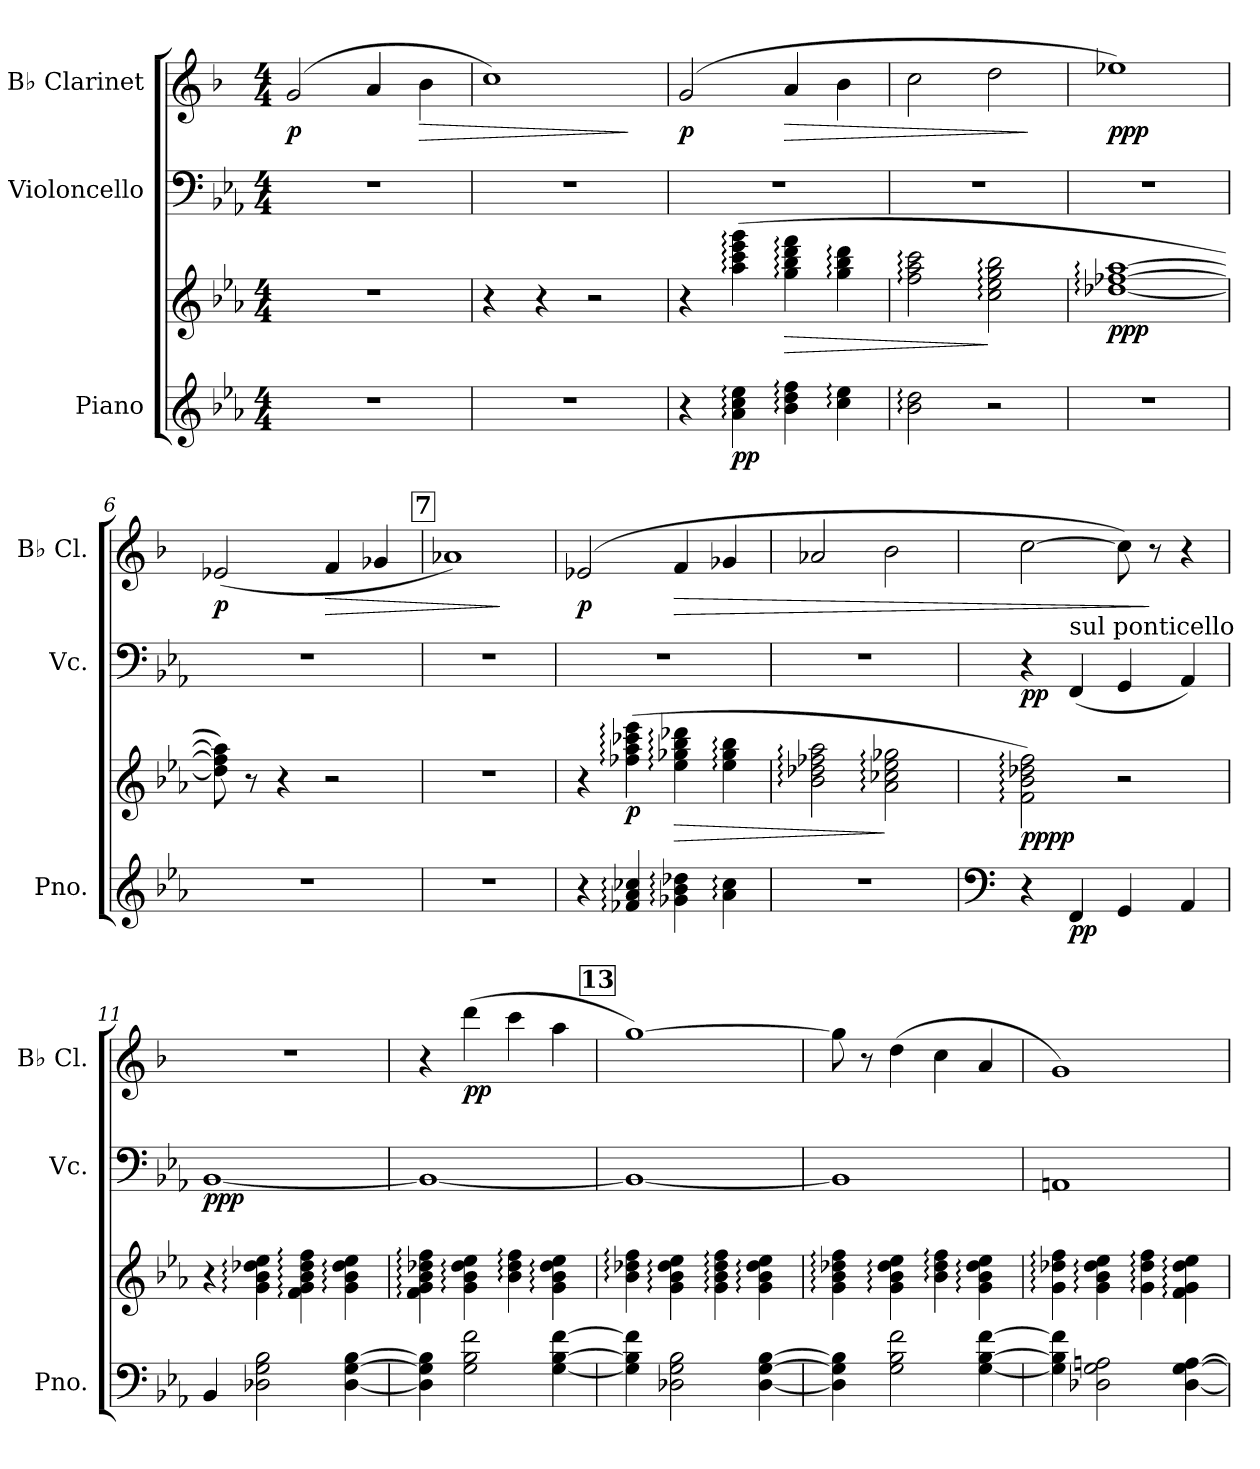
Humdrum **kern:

**kern	**kern	**dynam	**kern	**dynam	**kern	**dynam
*part3	*part3	*part3	*part2	*part2	*part1	*part1
*staff4	*staff3	*staff3/4	*staff2	*staff2	*staff1	*staff1
*I"Piano	*	*	*I"Violoncello	*	*I"B♭ Clarinet	*
*I'Pno.	*	*	*I'Vc.	*	*I'B♭ Cl.	*
*clefG2	*clefG2	*	*clefF4	*	*clefG2	*
*	*	*	*	*	*ITrd1c2	*
*k[b-e-a-]	*k[b-e-a-]	*	*k[b-e-a-]	*	*k[b-e-a-]	*
*M4/4	*M4/4	*	*M4/4	*	*M4/4	*
*MM68	*MM68	*	*MM68	*	*MM68	*
=1	=1	=1	=1	=1	=1	=1
!	!	!	!	!	!	!LO:DY:b
1r	1r	.	1r	.	(>2f/	p
.	.	.	.	.	4g/	.
!	!	!	!	!	!	!LO:HP:b
.	.	.	.	.	4a-\	>
=2	=2	=2	=2	=2	=2	=2
1r	4r	.	1r	.	1b-)	.
.	4r	.	.	.	.	.
.	2r	.	.	.	.	.
.	.	.	.	.	.	]
=3	=3	=3	=3	=3	=3	=3
!	!	!	!	!	!	!LO:DY:b
4r	4r	.	1r	.	(>2f/	p
!	!	!LO:DY:b=2	!	!	!	!
!	!	!LO:DY:n=1:b	!	!	!	!
4a-\: 4cc\: 4ee-\:	(>4aa-\: 4ccc\: 4eee-\: 4ggg\:	p p	.	.	.	.
!	!	!LO:HP:b	!	!	!	!LO:HP:b
4b-\: 4dd\: 4ff\:	4gg\: 4bb-\: 4ddd\: 4fff\:	>	.	.	4g/	>
4cc\: 4ee-\:	4gg\: 4bb-\: 4ddd\:	.	.	.	4a-\	.
=4	=4	=4	=4	=4	=4	=4
2b-\: 2dd\:	2ff\: 2aa-\: 2ccc\:	.	1r	.	2b-\	.
2r	2cc\: 2ee-\: 2gg\: 2bb-\:	]	.	.	2cc\	.
.	.	.	.	.	.	]
=5	=5	=5	=5	=5	=5	=5
!	!	!LO:DY:b	!	!	!	!LO:DY:b
1r	[1dd-X: [1ff-X: [1aa-:	ppp	1r	.	1dd-X)	ppp
=6	=6	=6	=6	=6	=6	=6
!	!	!	!	!	!	!LO:DY:b
1r	8dd-\] 8ff-\] 8aa-\])	.	1r	.	(<2d-X/	p
.	8r	.	.	.	.	.
.	4r	.	.	.	.	.
!	!	!	!	!	!	!LO:HP:b
.	2r	.	.	.	4e-/	>
.	.	.	.	.	4f-X/	.
!!LO:REH:place=s1:a:B:fs=14:t=7
=7	=7	=7	=7	=7	=7	=7
1r	1r	.	1r	.	1g-X)	.
.	.	.	.	.	.	]
!!LO:LB:g=z
=8	=8	=8	=8	=8	=8	=8
!	!	!	!	!	!	!LO:DY:b
4r	4r	.	1r	.	(>2d-X/	p
!	!	!LO:DY:b	!	!	!	!
4f-X/: 4a-/: 4cc-X/:	(>4ff-X\: 4aa-\: 4ccc-X\: 4eee-\:	p	.	.	.	.
!	!	!LO:HP:b	!	!	!	!LO:HP:b
4g-X\: 4b-\: 4dd-X\:	4ee-\: 4gg-X\: 4bb-\: 4ddd-X\:	>	.	.	4e-/	>
4a-\: 4cc-\:	4ee-\: 4gg-\: 4bb-\:	.	.	.	4f-X/	.
=9	=9	=9	=9	=9	=9	=9
1r	2b-\: 2dd-X\: 2ff-X\: 2aa-\:	.	1r	.	2g-X/	.
.	2a-\: 2cc-X\: 2ee-\: 2gg-X\:	]	.	.	2a-\	.
=10	=10	=10	=10	=10	=10	=10
*clefF4	*	*	*	*	*	*
!	!	!LO:DY:b	!	!	!	!
!	!	!LO:DY:n=1:b	!	!LO:DY:b	!	!
4r	2f\: 2b-\: 2dd-X\: 2ff\:)	pp pp	4r	pp	[2b-\	.
!	!	!	!LO:TX:a:t=sul ponticello	!	!	!
!	!	!LO:DY:n=2:b=2	!	!	!	!
4FF/	.	pp	(<4FF/	.	.	.
4GG/	2r	.	4GG/	.	8b-\])	.
.	.	.	.	.	8r	]
4AA-/	.	.	4AA-/)	.	4r	.
=11	=11	=11	=11	=11	=11	=11
!	!	!	!	!LO:DY:b	!	!
4BB-/	4r	.	[1BB-	ppp	1r	.
2D-X\ 2G\ 2B-\	4g\: 4b-\: 4dd-X\: 4ee-\:	.	.	.	.	.
.	4f\: 4g\: 4b-\: 4dd-\: 4ff\:	.	.	.	.	.
[4D-\ [4G\ [4B-\	4g\: 4b-\: 4dd-\: 4ee-\:	.	.	.	.	.
=12	=12	=12	=12	=12	=12	=12
4D-\] 4G\] 4B-\]	4f\: 4g\: 4b-\: 4dd-X\: 4ff\:	.	1BB-_	.	4r	.
!	!	!	!	!	!	!LO:DY:b
2G\ 2B-\ 2f\	4g\: 4b-\: 4dd-\: 4ee-\:	.	.	.	(>4ccc\	pp
.	4b-\: 4dd-\: 4ff\:	.	.	.	4bb-\	.
[4G\ [4B-\ [4f\	4g\: 4b-\: 4dd-\: 4ee-\:	.	.	.	4gg\	.
!!LO:PB:g=z
!!LO:REH:place=s1:a:B:fs=14:t=13
=13	=13	=13	=13	=13	=13	=13
4G\] 4B-\] 4f\]	4b-\: 4dd-X\: 4ff\:	.	1BB-_	.	[1ff)	.
2D-X\ 2G\ 2B-\	4g\: 4b-\: 4dd-\: 4ee-\:	.	.	.	.	.
.	4g\: 4b-\: 4dd-\: 4ff\:	.	.	.	.	.
[4D-\ [4G\ [4B-\	4g\: 4b-\: 4dd-\: 4ee-\:	.	.	.	.	.
=14	=14	=14	=14	=14	=14	=14
4D-\] 4G\] 4B-\]	4g\: 4b-\: 4dd-X\: 4ff\:	.	1BB-]	.	8ff\]	.
.	.	.	.	.	8r	.
2G\ 2B-\ 2f\	4g\: 4b-\: 4dd-\: 4ee-\:	.	.	.	(>4cc\	.
.	4b-\: 4dd-\: 4ff\:	.	.	.	4b-\	.
[4G\ [4B-\ [4f\	4g\: 4b-\: 4dd-\: 4ee-\:	.	.	.	4g/	.
=15	=15	=15	=15	=15	=15	=15
4G\] 4B-\] 4f\]	4g\: 4dd-X\: 4ff\:	.	1AAn	.	1f)	.
2D-X\ 2G\ 2An\	4g\: 4b-\: 4dd-\: 4ee-\:	.	.	.	.	.
.	4g\: 4dd-\: 4ff\:	.	.	.	.	.
[4D-\ [4G\ [4A\	4f\: 4g\: 4dd-\: 4ee-\:	.	.	.	.	.
=	=	=	=	=	=	=
*-	*-	*-	*-	*-	*-	*-
